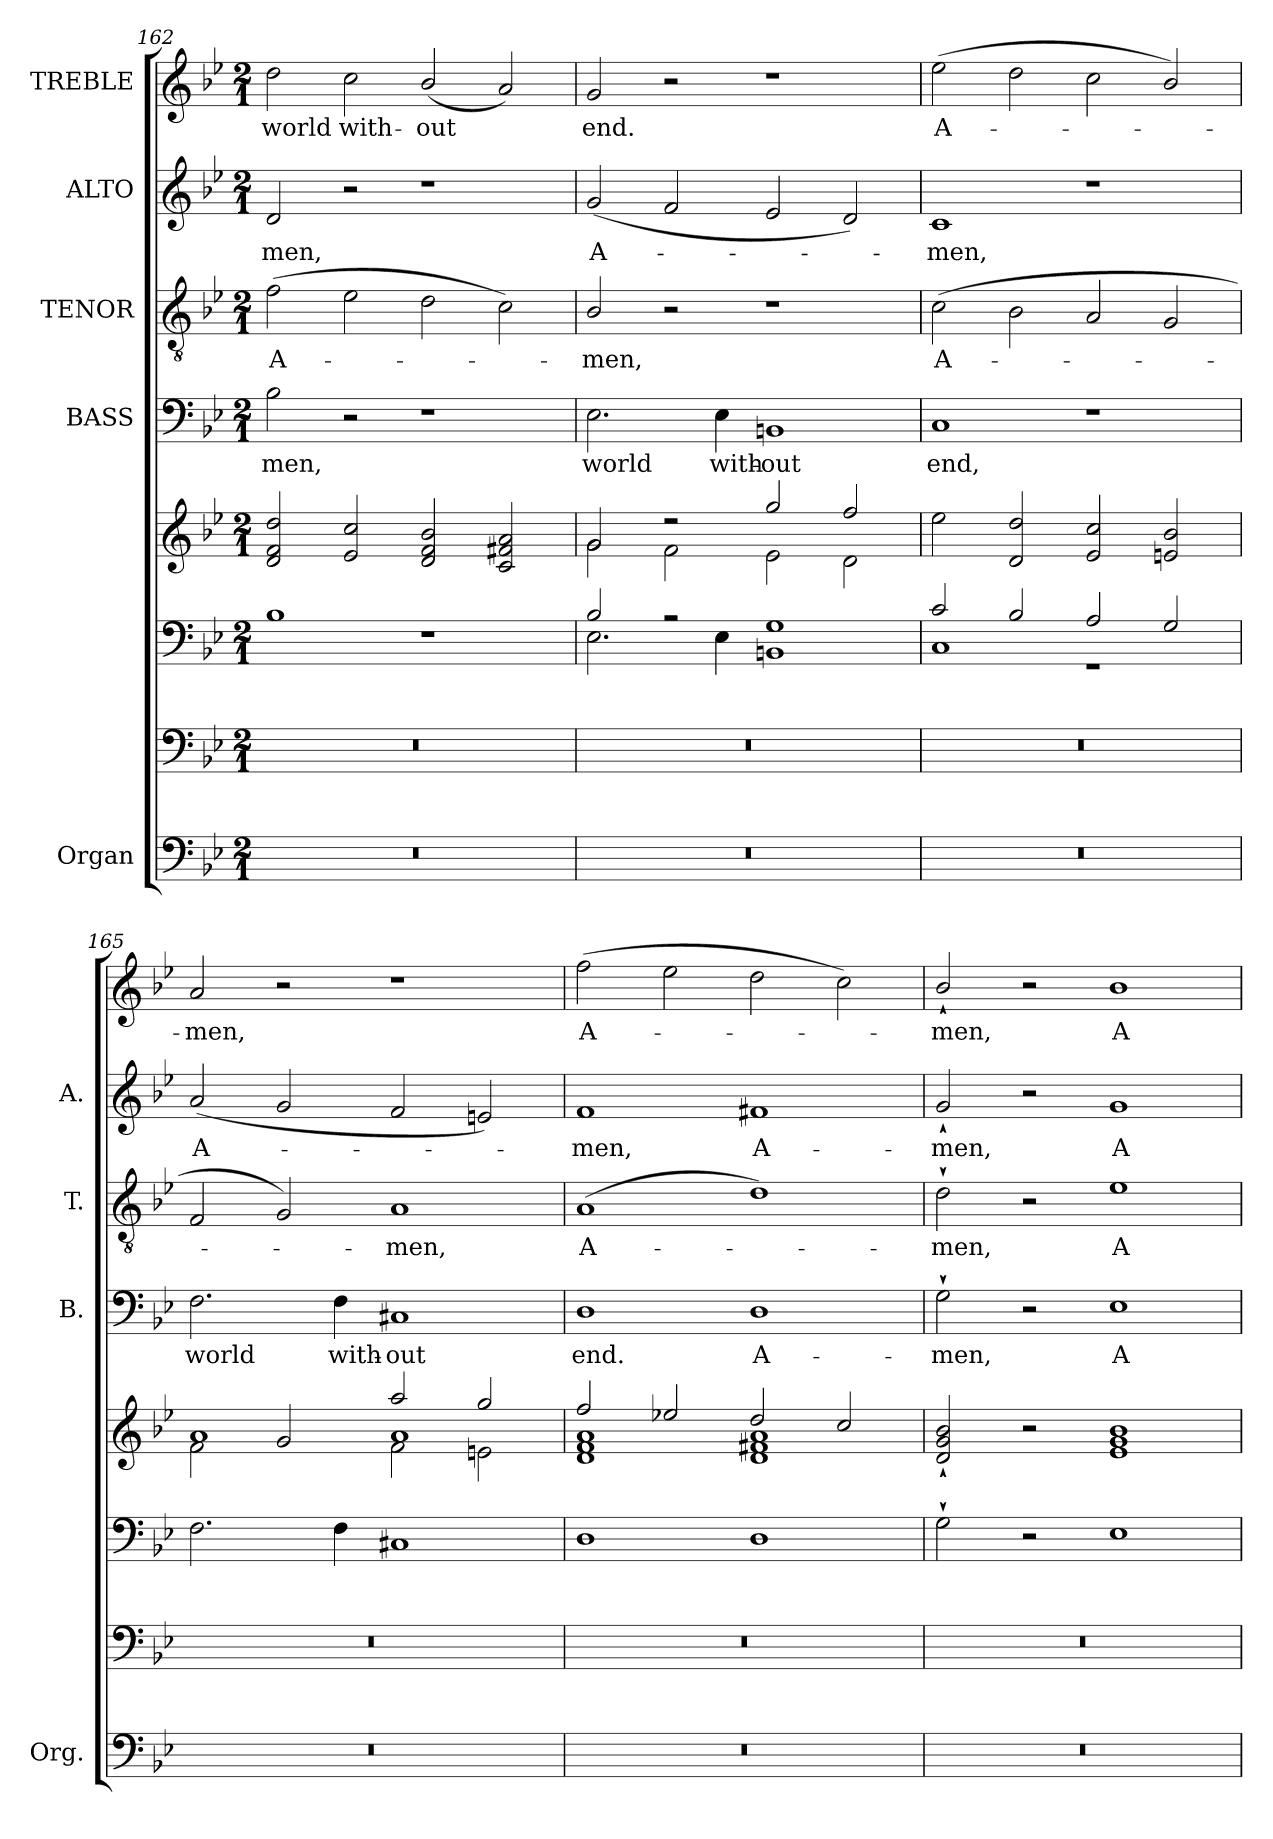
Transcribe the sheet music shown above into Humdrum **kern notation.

**kern	**kern	**kern	**kern	**kern	**text	**kern	**text	**kern	**text	**kern	**text
*part5	*part5	*part5	*part5	*part4	*part4	*part3	*part3	*part2	*part2	*part1	*part1
*staff8	*staff7	*staff6	*staff5	*staff4	*staff4	*staff3	*staff3	*staff2	*staff2	*staff1	*staff1
*I"Organ	*	*	*	*I"BASS	*	*I"TENOR	*	*I"ALTO	*	*I"TREBLE	*
*I'Org.	*	*	*	*I'B.	*	*I'T.	*	*I'A.	*	*	*
*clefF4	*clefF4	*clefF4	*clefG2	*clefF4	*	*clefGv2	*	*clefG2	*	*clefG2	*
*	*	*	*	*	*	*ITrd7c12	*	*	*	*	*
*k[b-e-]	*k[b-e-]	*k[b-e-]	*k[b-e-]	*k[b-e-]	*	*k[b-e-]	*	*k[b-e-]	*	*k[b-e-]	*
*B-:	*B-:	*B-:	*B-:	*B-:	*	*B-:	*	*B-:	*	*B-:	*
*M2/1	*M2/1	*M2/1	*M2/1	*M2/1	*	*M2/1	*	*M2/1	*	*M2/1	*
=162	=162	=162	=162	=162	=162	=162	=162	=162	=162	=162	=162
!LO:N:vis=1	!LO:N:vis=1	!	!	!	!	!	!	!	!	!	!
!	!	!	!	!	!LO:LY:b:color=#000000	!	!	!	!	!	!
!	!	!	!	!	!	!	!LO:LY:b:color=#000000	!	!	!	!
!	!	!	!	!	!	!	!	!	!LO:LY:b:color=#000000	!	!
!	!	!	!	!	!	!	!	!	!	!	!LO:LY:b:color=#000000
0r	0r	1B-i	2di/ 2fi 2ddi	2B-i\	-men,	(2Fi\	A-	2di/	-men,	2ddi\	world
!	!	!	!	!	!	!	!	!	!	!	!LO:LY:b:color=#000000
.	.	.	2e-i/ 2cci	2r	.	2E-i\	.	2r	.	2cci\	with-
!	!	!	!	!	!	!	!	!	!	!	!LO:LY:b:color=#000000
.	.	1r	2di/ 2fi 2b-i	1r	.	2Di\	.	1r	.	(2b-i/	-out
.	.	.	2ci/ 2f#Xi 2ai	.	.	2Ci\)	.	.	.	2ai/)	.
=163	=163	=163	=163	=163	=163	=163	=163	=163	=163	=163	=163
!LO:N:vis=1	!LO:N:vis=1	!	!	!	!	!	!	!	!	!	!
*	*	*^	*^	*	*	*	*	*	*	*	*
!	!	!	!	!	!	!	!LO:LY:b:color=#000000	!	!	!	!	!	!
!	!	!	!	!	!	!	!	!	!LO:LY:b:color=#000000	!	!	!	!
!	!	!	!	!	!	!	!	!	!	!	!LO:LY:b:color=#000000	!	!
!	!	!	!	!	!	!	!	!	!	!	!	!	!LO:LY:b:color=#000000
0r	0r	2B-i/	2.E-i\	2gi/	2gi\	2.E-i\	world	2BB-i/	-men,	(2gi/	A-	2gi/	end.
.	.	2r	.	2r	2fi\	.	.	2r	.	2fi/	.	2r	.
!	!	!	!	!	!	!	!LO:LY:b:color=#000000	!	!	!	!	!	!
.	.	.	4E-i\	.	.	4E-i\	with-	.	.	.	.	.	.
!	!	!	!	!	!	!	!LO:LY:b:color=#000000	!	!	!	!	!	!
.	.	1Gi	1BBni	2ggi/	2e-i\	1BBni	-out	1r	.	2e-i/	.	1r	.
.	.	.	.	2ffi/	2di\	.	.	.	.	2di/)	.	.	.
=164	=164	=164	=164	=164	=164	=164	=164	=164	=164	=164	=164	=164	=164
!LO:N:vis=1	!LO:N:vis=1	!	!	!	!	!	!	!	!	!	!	!	!
*	*	*	*	*v	*v	*	*	*	*	*	*	*	*
*	*	*	*	*^	*	*	*	*	*	*	*	*
!	!	!	!	!	!	!	!LO:LY:b:color=#000000	!	!	!	!	!	!
*	*	*	*	*v	*v	*	*	*	*	*	*	*	*
*	*	*	*	*^	*	*	*	*	*	*	*	*
!	!	!	!	!	!	!	!	!	!LO:LY:b:color=#000000	!	!	!	!
*	*	*	*	*v	*v	*	*	*	*	*	*	*	*
*	*	*	*	*^	*	*	*	*	*	*	*	*
!	!	!	!	!	!	!	!	!	!	!	!LO:LY:b:color=#000000	!	!
*	*	*	*	*v	*v	*	*	*	*	*	*	*	*
*	*	*	*	*^	*	*	*	*	*	*	*	*
!	!	!	!	!	!	!	!	!	!	!	!	!	!LO:LY:b:color=#000000
*	*	*	*	*v	*v	*	*	*	*	*	*	*	*
0r	0r	2ci/	1Ci	2ee-i\	1Ci	end,	(2Ci\	A-	1ci	-men,	(2ee-i\	A-
.	.	2B-i/	.	2di/ 2ddi	.	.	2BB-i\	.	.	.	2ddi\	.
.	.	2Ai/	1r	2e-i/ 2cci	1r	.	2AAi/	.	1r	.	2cci\	.
.	.	2Gi/	.	2eni/ 2b-i	.	.	2GGi/	.	.	.	2b-i/)	.
*	*	*v	*v	*	*	*	*	*	*	*	*	*
!!LO:PB:g=z
=165	=165	=165	=165	=165	=165	=165	=165	=165	=165	=165	=165
!LO:N:vis=1	!LO:N:vis=1	!	!	!	!	!	!	!	!	!	!
*	*	*	*^	*	*	*	*	*	*	*	*
*	*	*	*	*^	*	*	*	*	*	*	*	*
!	!	!	!	!	!	!	!LO:LY:b:color=#000000	!	!	!	!	!	!
!	!	!	!	!	!	!	!	!	!	!	!LO:LY:b:color=#000000	!	!
!	!	!	!	!	!	!	!	!	!	!	!	!	!LO:LY:b:color=#000000
0r	0r	2.Fi\	1ai	2fi\	1ryy	2.Fi\	world	2FFi/	.	(2ai/	A-	2ai/	-men,
.	.	.	.	2gi/	.	.	.	2GGi/)	.	2gi/	.	2r	.
!	!	!	!	!	!	!	!LO:LY:b:color=#000000	!	!	!	!	!	!
.	.	4Fi\	.	.	.	4Fi\	with-	.	.	.	.	.	.
!	!	!	!	!	!	!	!LO:LY:b:color=#000000	!	!	!	!	!	!
!	!	!	!	!	!	!	!	!	!LO:LY:b:color=#000000	!	!	!	!
.	.	1C#Xi	2aai/	2fi\	1ai	1C#Xi	-out	1AAi	-men,	2fi/	.	1r	.
.	.	.	2ggi/	2eni\	.	.	.	.	.	2eni/)	.	.	.
*	*	*	*	*v	*v	*	*	*	*	*	*	*	*
=166	=166	=166	=166	=166	=166	=166	=166	=166	=166	=166	=166	=166
!LO:N:vis=1	!LO:N:vis=1	!	!	!	!	!	!	!	!	!	!	!
!	!	!	!	!	!	!LO:LY:b:color=#000000	!	!	!	!	!	!
!	!	!	!	!	!	!	!	!LO:LY:b:color=#000000	!	!	!	!
!	!	!	!	!	!	!	!	!	!	!LO:LY:b:color=#000000	!	!
!	!	!	!	!	!	!	!	!	!	!	!	!LO:LY:b:color=#000000
0r	0r	1Di	2ffi/	1di 1fi 1ai	1Di	end.	(1AAi	A-	1fi	-men,	(2ffi\	A-
.	.	.	2ee-Xi/	.	.	.	.	.	.	.	2ee-i\	.
!	!	!	!	!	!	!LO:LY:b:color=#000000	!	!	!	!	!	!
!	!	!	!	!	!	!	!	!	!	!LO:LY:b:color=#000000	!	!
.	.	1Di	2ddi/	1di 1f#Xi 1ai	1Di	A-	1Di)	.	1f#Xi	A-	2ddi\	.
.	.	.	2cci/	.	.	.	.	.	.	.	2cci\)	.
*	*	*	*v	*v	*	*	*	*	*	*	*	*
=167	=167	=167	=167	=167	=167	=167	=167	=167	=167	=167	=167
!LO:N:vis=1	!LO:N:vis=1	!	!	!	!	!	!	!	!	!	!
!	!	!	!	!	!LO:LY:b:color=#000000	!	!	!	!	!	!
!	!	!	!	!	!	!	!LO:LY:b:color=#000000	!	!	!	!
!	!	!	!	!	!	!	!	!	!LO:LY:b:color=#000000	!	!
!	!	!	!	!	!	!	!	!	!	!	!LO:LY:b:color=#000000
0r	0r	2G`i\	2di/` 2gi` 2b-i`	2G`i\	-men,	2D`i\	-men,	2g`i/	-men,	2b-`i/	-men,
.	.	2r	2r	2r	.	2r	.	2r	.	2r	.
!	!	!	!	!	!LO:LY:b:color=#000000	!	!	!	!	!	!
!	!	!	!	!	!	!	!LO:LY:b:color=#000000	!	!	!	!
!	!	!	!	!	!	!	!	!	!LO:LY:b:color=#000000	!	!
!	!	!	!	!	!	!	!	!	!	!	!LO:LY:b:color=#000000
.	.	1E-i	1e-i 1gi 1b-i	1E-i	A-	1E-i	A-	1gi	A-	1b-i	A-
=	=	=	=	=	=	=	=	=	=	=	=
*-	*-	*-	*-	*-	*-	*-	*-	*-	*-	*-	*-
